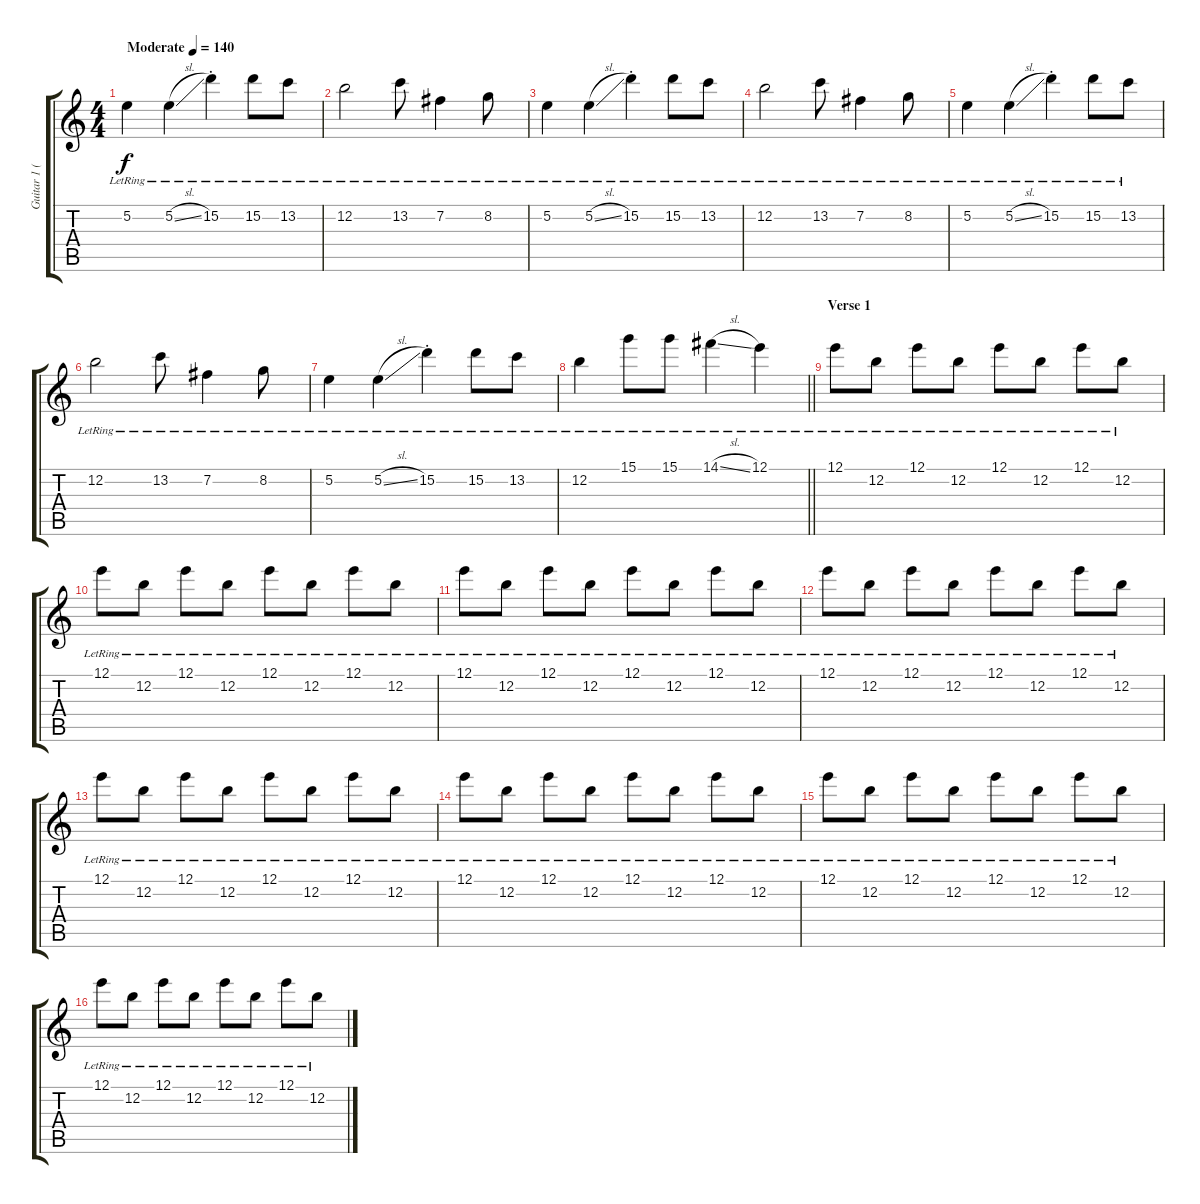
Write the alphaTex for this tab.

\track ("Guitar 1 (Ross)" "Guitar 1 (") {instrument overdrivenguitar}
\staff {score tabs}
\tuning (E4 B3 G3 D3 A2 E2) {hide}
\ts (4 4)
\tempo (140 "Moderate")
\clef g2
\ks c
5.2{lr}.4{dy f instrument electricguitarclean} 5.2{sl lr}.4 15.2{st lr}.4 15.2{lr}.8 13.2{lr}.8 |
12.2{lr}.2 13.2{lr}.8 7.2{lr}.4 8.2{lr}.8 |
5.2{lr}.4 5.2{sl lr}.4 15.2{st lr}.4 15.2{lr}.8 13.2{lr}.8 |
12.2{lr}.2 13.2{lr}.8 7.2{lr}.4 8.2{lr}.8 |
5.2{lr}.4 5.2{sl lr}.4 15.2{st lr}.4 15.2{lr}.8 13.2{lr}.8 |
12.2{lr}.2 13.2{lr}.8 7.2{lr}.4 8.2{lr}.8 |
5.2{lr}.4 5.2{sl lr}.4 15.2{st lr}.4 15.2{lr}.8 13.2{lr}.8 |
\barLineRight lightlight
12.2{lr}.4 15.1{lr}.8 15.1{lr}.8 14.1{sl lr}.4 12.1{lr}.4 |
\section ("" "Verse 1")
12.1{lr}.8 12.2{lr}.8 12.1{lr}.8 12.2{lr}.8 12.1{lr}.8 12.2{lr}.8 12.1{lr}.8 12.2{lr}.8 |
12.1{lr}.8 12.2{lr}.8 12.1{lr}.8 12.2{lr}.8 12.1{lr}.8 12.2{lr}.8 12.1{lr}.8 12.2{lr}.8 |
12.1{lr}.8 12.2{lr}.8 12.1{lr}.8 12.2{lr}.8 12.1{lr}.8 12.2{lr}.8 12.1{lr}.8 12.2{lr}.8 |
12.1{lr}.8 12.2{lr}.8 12.1{lr}.8 12.2{lr}.8 12.1{lr}.8 12.2{lr}.8 12.1{lr}.8 12.2{lr}.8 |
12.1{lr}.8 12.2{lr}.8 12.1{lr}.8 12.2{lr}.8 12.1{lr}.8 12.2{lr}.8 12.1{lr}.8 12.2{lr}.8 |
12.1{lr}.8 12.2{lr}.8 12.1{lr}.8 12.2{lr}.8 12.1{lr}.8 12.2{lr}.8 12.1{lr}.8 12.2{lr}.8 |
12.1{lr}.8 12.2{lr}.8 12.1{lr}.8 12.2{lr}.8 12.1{lr}.8 12.2{lr}.8 12.1{lr}.8 12.2{lr}.8 |
12.1{lr}.8 12.2{lr}.8 12.1{lr}.8 12.2{lr}.8 12.1{lr}.8 12.2{lr}.8 12.1{lr}.8 12.2{lr}.8
